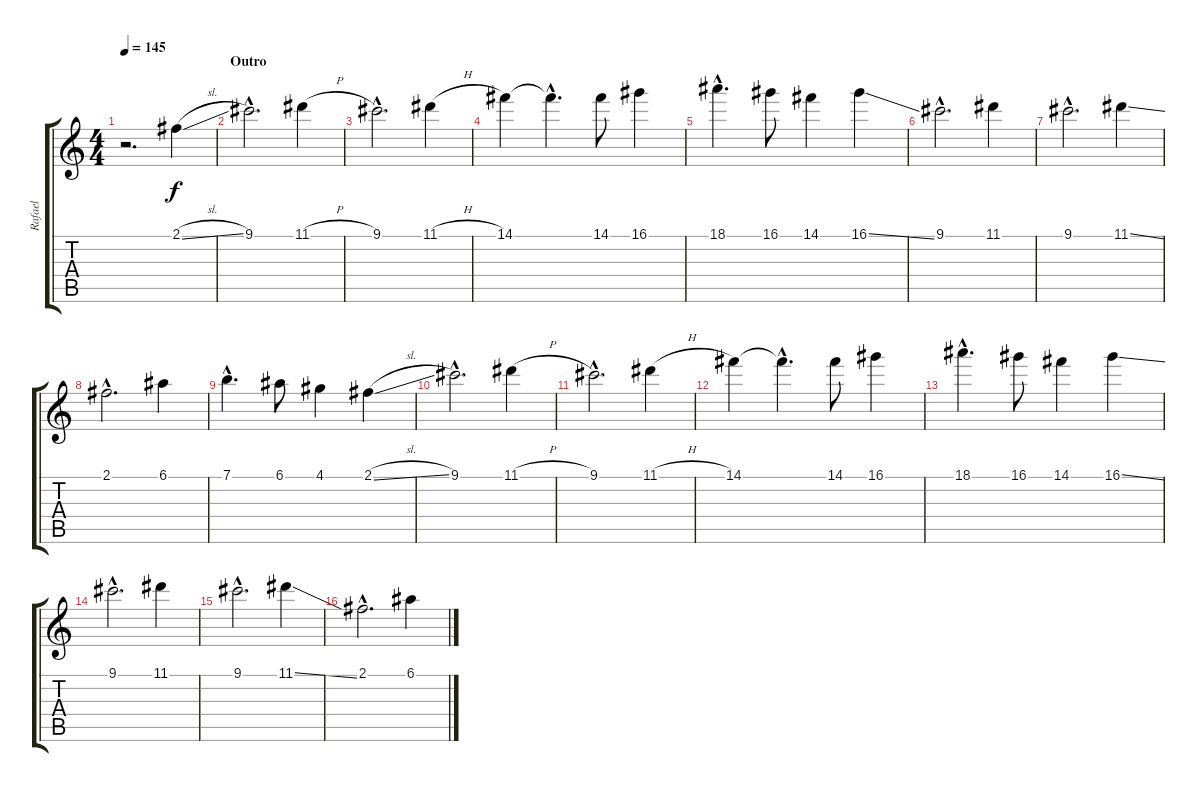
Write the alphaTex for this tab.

\track ("Rafael" "Rafael") {instrument electricguitarmuted}
\staff {score tabs}
\tuning (E4 B3 G3 D3 A2 E2) {hide}
\ts (4 4)
\tempo 145
\clef g2
\ks c
r.2{d dy f instrument distortionguitar} 2.1{sl}.4 |
\section ("" "Outro")
9.1{hac}.2{d} 11.1{h}.4 |
9.1{hac}.2{d} 11.1{h}.4 |
14.1.4 14.1{hac t}.4{d} 14.1.8 16.1.4 |
18.1{hac}.4{d} 16.1.8 14.1.4 16.1{ss}.4 |
9.1{hac}.2{d} 11.1.4 |
9.1{hac}.2{d} 11.1{ss}.4 |
2.1{hac}.2{d} 6.1.4 |
7.1{hac}.4{d} 6.1.8 4.1.4 2.1{sl}.4 |
9.1{hac}.2{d} 11.1{h}.4 |
9.1{hac}.2{d} 11.1{h}.4 |
14.1.4 14.1{hac t}.4{d} 14.1.8 16.1.4 |
18.1{hac}.4{d} 16.1.8 14.1.4 16.1{ss}.4 |
9.1{hac}.2{d} 11.1.4 |
9.1{hac}.2{d} 11.1{ss}.4 |
2.1{hac}.2{d} 6.1.4
